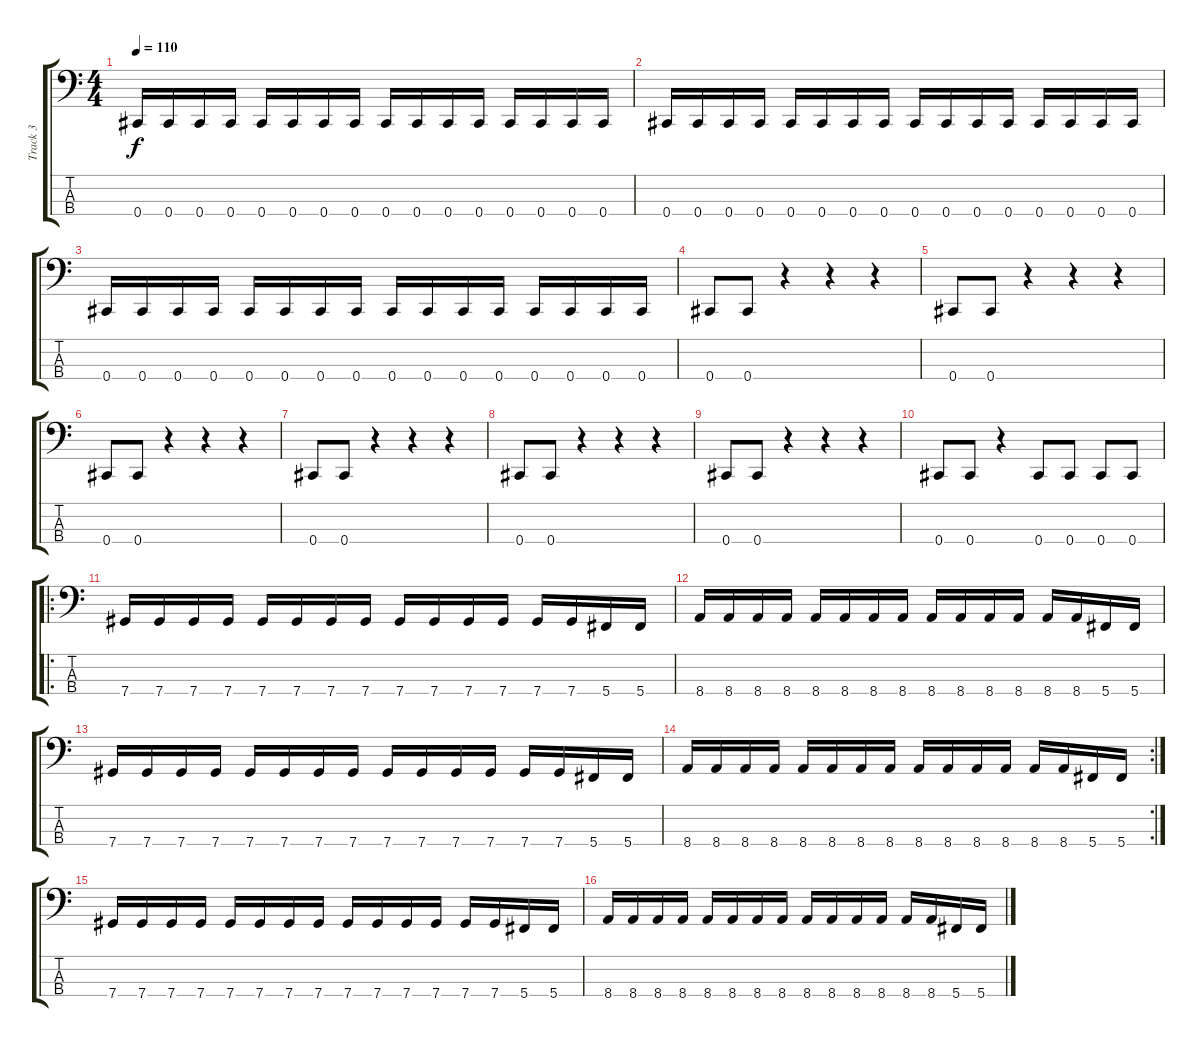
\track ("Track 3" "Track 3") {instrument electricbassfinger}
\staff {score tabs}
\tuning (Gb2 Db2 Ab1 Db1) {hide}
\ts (4 4)
\tempo 110
\clef f4
\ks c
0.4.16{dy f} 0.4.16 0.4.16 0.4.16 0.4.16 0.4.16 0.4.16 0.4.16 0.4.16 0.4.16 0.4.16 0.4.16 0.4.16 0.4.16 0.4.16 0.4.16 |
0.4.16 0.4.16 0.4.16 0.4.16 0.4.16 0.4.16 0.4.16 0.4.16 0.4.16 0.4.16 0.4.16 0.4.16 0.4.16 0.4.16 0.4.16 0.4.16 |
0.4.16 0.4.16 0.4.16 0.4.16 0.4.16 0.4.16 0.4.16 0.4.16 0.4.16 0.4.16 0.4.16 0.4.16 0.4.16 0.4.16 0.4.16 0.4.16 |
0.4.8 0.4.8 r.4 r.4 r.4 |
0.4.8 0.4.8 r.4 r.4 r.4 |
0.4.8 0.4.8 r.4 r.4 r.4 |
0.4.8 0.4.8 r.4 r.4 r.4 |
0.4.8 0.4.8 r.4 r.4 r.4 |
0.4.8 0.4.8 r.4 r.4 r.4 |
0.4.8 0.4.8 r.4 0.4.8 0.4.8 0.4.8 0.4.8 |
\ro
7.4.16 7.4.16 7.4.16 7.4.16 7.4.16 7.4.16 7.4.16 7.4.16 7.4.16 7.4.16 7.4.16 7.4.16 7.4.16 7.4.16 5.4.16 5.4.16 |
8.4.16 8.4.16 8.4.16 8.4.16 8.4.16 8.4.16 8.4.16 8.4.16 8.4.16 8.4.16 8.4.16 8.4.16 8.4.16 8.4.16 5.4.16 5.4.16 |
7.4.16 7.4.16 7.4.16 7.4.16 7.4.16 7.4.16 7.4.16 7.4.16 7.4.16 7.4.16 7.4.16 7.4.16 7.4.16 7.4.16 5.4.16 5.4.16 |
\rc 2
8.4.16 8.4.16 8.4.16 8.4.16 8.4.16 8.4.16 8.4.16 8.4.16 8.4.16 8.4.16 8.4.16 8.4.16 8.4.16 8.4.16 5.4.16 5.4.16 |
7.4.16 7.4.16 7.4.16 7.4.16 7.4.16 7.4.16 7.4.16 7.4.16 7.4.16 7.4.16 7.4.16 7.4.16 7.4.16 7.4.16 5.4.16 5.4.16 |
8.4.16 8.4.16 8.4.16 8.4.16 8.4.16 8.4.16 8.4.16 8.4.16 8.4.16 8.4.16 8.4.16 8.4.16 8.4.16 8.4.16 5.4.16 5.4.16
